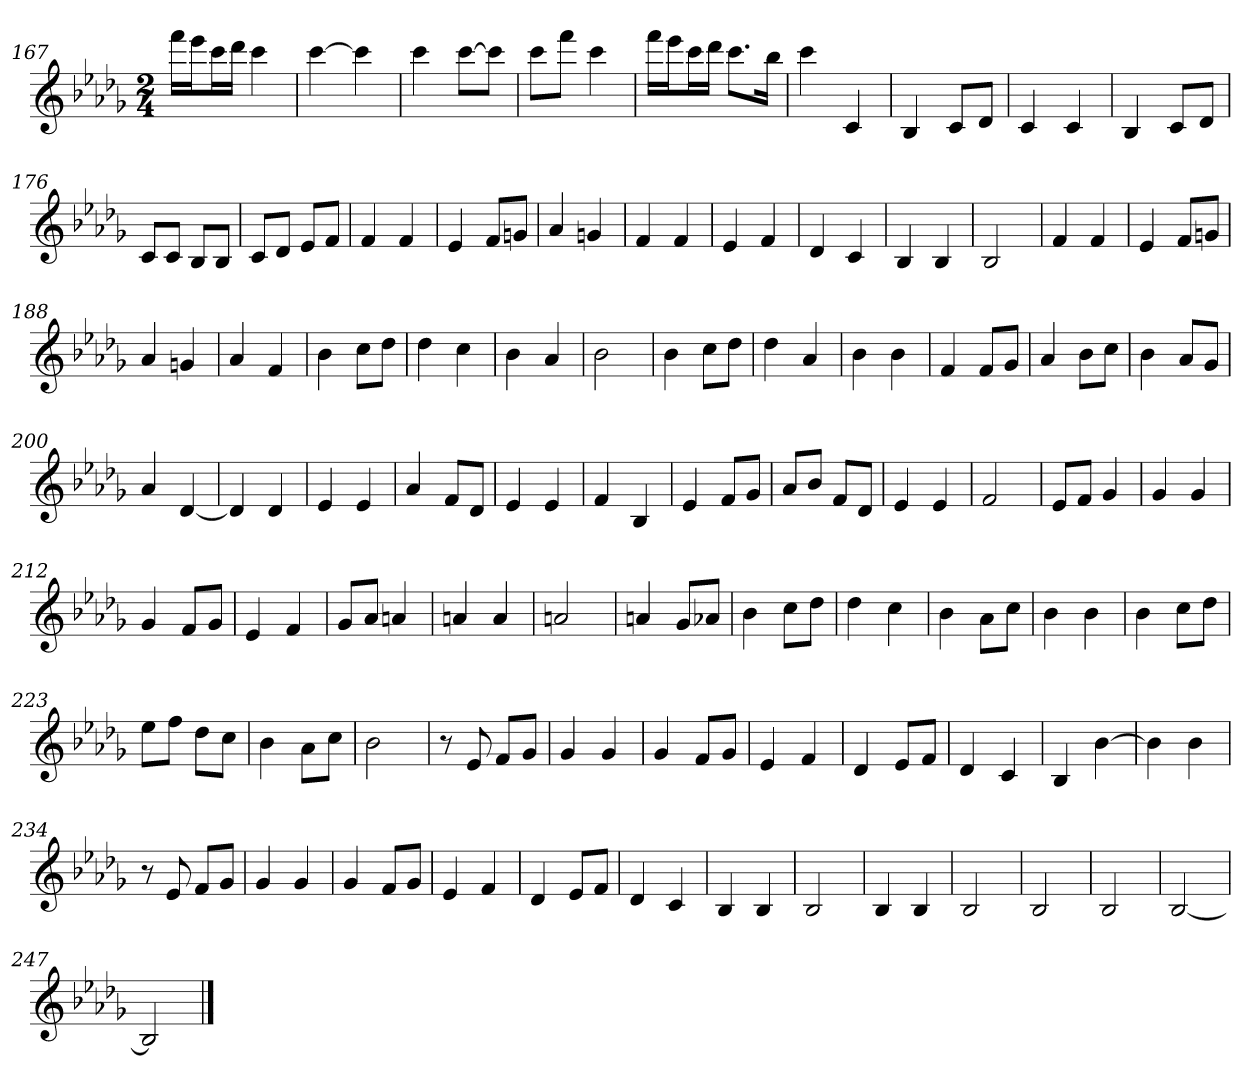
**kern
*part1
*staff1
*clefG2
*k[b-e-a-d-g-]
*D-:
*M2/4
=167
16fff\LL
16eee-\J
16ccc\L
16ddd-\JJ
4ccc
=168
[4ccc
4ccc]
=169
4ccc
[8ccc\L
8ccc\J]
=170
8ccc\L
8fff\J
4ccc
=171
16fff\LL
16eee-\J
16ccc\L
16ddd-\JJ
8.ccc\L
16bb-\Jk
=172
4ccc
4c
=173
4B-
8c/L
8d-/J
=174
4c
4c
=175
4B-
8c/L
8d-/J
=176
8c/L
8c/J
8B-/L
8B-/J
=177
8c/L
8d-/J
8e-/L
8f/J
=178
4f
4f
=179
4e-
8f/L
8gn/J
=180
4a-
4gn
=181
4f
4f
=182
4e-
4f
=183
4d-
4c
=184
4B-
4B-
=185
2B-
=186
4f
4f
=187
4e-
8f/L
8gn/J
=188
4a-
4gn
=189
4a-
4f
=190
4b-
8cc\L
8dd-\J
=191
4dd-
4cc
=192
4b-
4a-
=193
2b-
=194
4b-
8cc\L
8dd-\J
=195
4dd-
4a-
=196
4b-
4b-
=197
4f
8f/L
8g-/J
=198
4a-
8b-\L
8cc\J
=199
4b-
8a-/L
8g-/J
=200
4a-
[4d-
=201
4d-]
4d-
=202
4e-
4e-
=203
4a-
8f/L
8d-/J
=204
4e-
4e-
=205
4f
4B-
=206
4e-
8f/L
8g-/J
=207
8a-/L
8b-/J
8f/L
8d-/J
=208
4e-
4e-
=209
2f
=210
8e-/L
8f/J
4g-
=211
4g-
4g-
=212
4g-
8f/L
8g-/J
=213
4e-
4f
=214
8g-/L
8a-/J
4an
=215
4an
4a
=216
2an
=217
4an
8g-/L
8a-X/J
=218
4b-
8cc\L
8dd-\J
=219
4dd-
4cc
=220
4b-
8a-\L
8cc\J
=221
4b-
4b-
=222
4b-
8cc\L
8dd-\J
=223
8ee-\L
8ff\J
8dd-\L
8cc\J
=224
4b-
8a-\L
8cc\J
=225
2b-
=226
8r
8e-
8f/L
8g-/J
=227
4g-
4g-
=228
4g-
8f/L
8g-/J
=229
4e-
4f
=230
4d-
8e-/L
8f/J
=231
4d-
4c
=232
4B-
[4b-
=233
4b-]
4b-
=234
8r
8e-
8f/L
8g-/J
=235
4g-
4g-
=236
4g-
8f/L
8g-/J
=237
4e-
4f
=238
4d-
8e-/L
8f/J
=239
4d-
4c
=240
4B-
4B-
=241
2B-
=242
4B-
4B-
=243
2B-
=244
2B-
=245
2B-
=246
[2B-
=247
2B-]
==
*-
